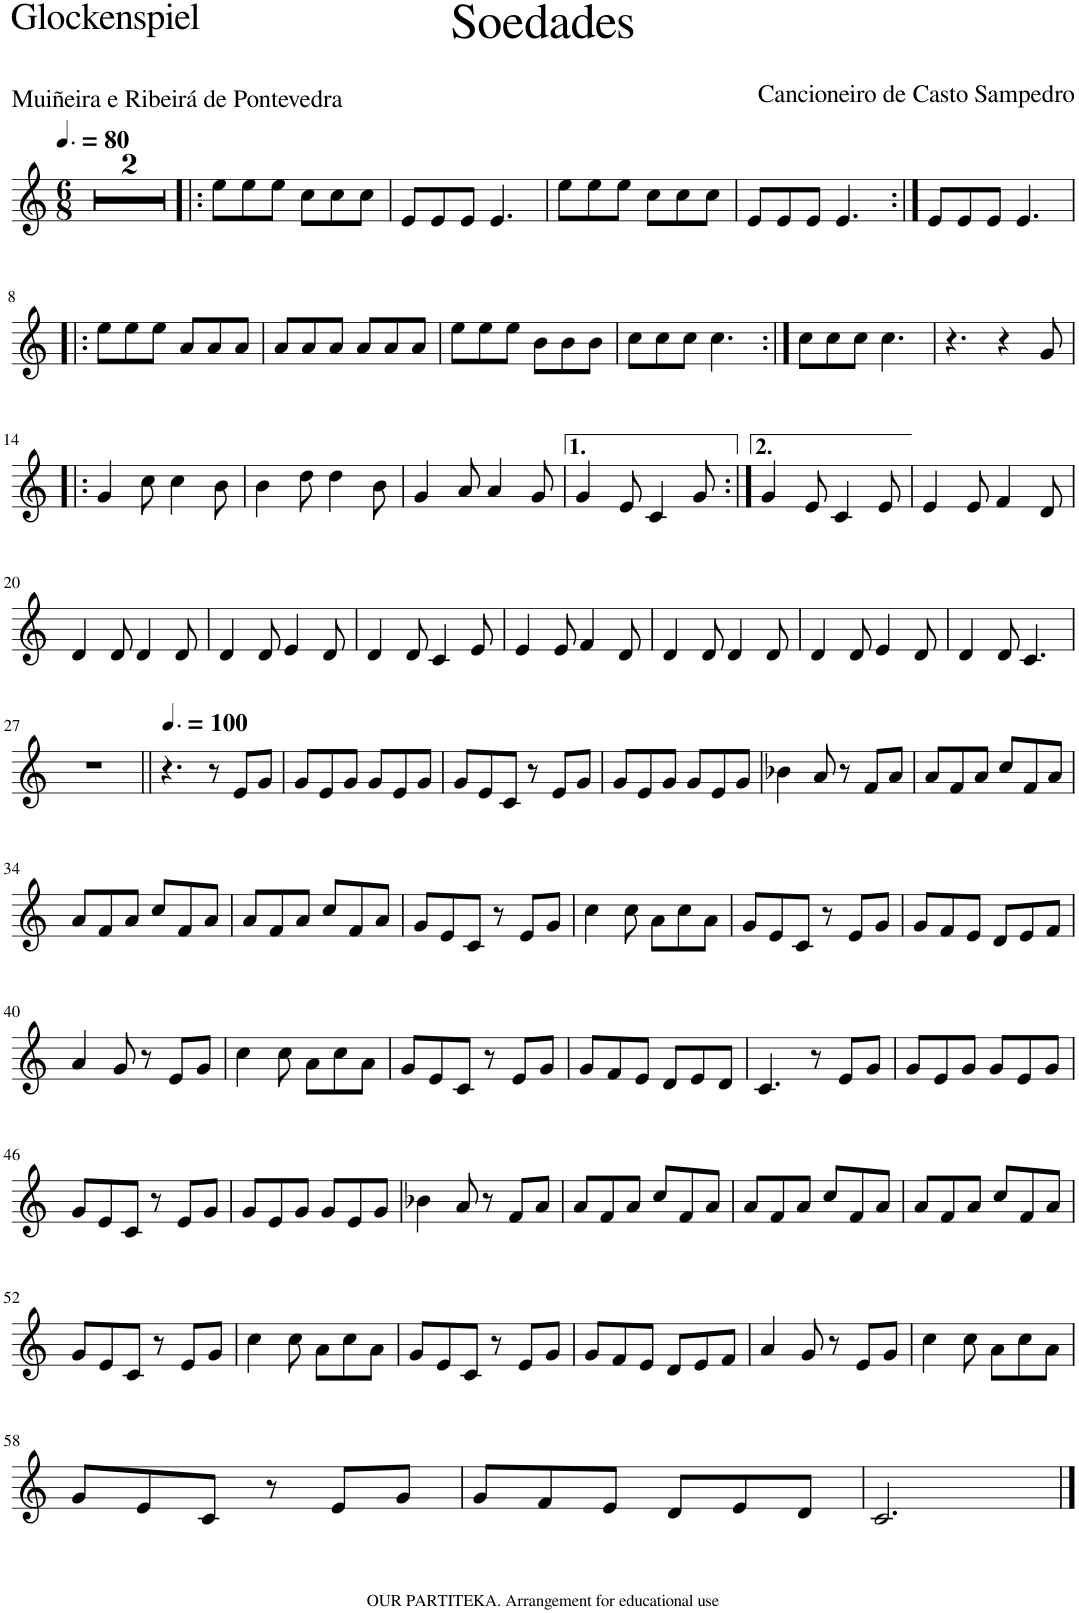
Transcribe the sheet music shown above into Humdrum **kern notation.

**kern
*part1
*staff1
*I"Glockenspiel
*I'Gl.
*clefG2
*Trd-14c-24
*k[]
*M6/8
*MM120
=1
2.r
=2
2.r
=3!|:
8ee\L
8ee\
8ee\J
8cc\L
8cc\
8cc\J
=4
8e/L
8e/
8e/J
4.e/
=5
8ee\L
8ee\
8ee\J
8cc\L
8cc\
8cc\J
=6
8e/L
8e/
8e/J
4.e/
=7:|!
8e/L
8e/
8e/J
4.e/
!!LO:LB:g=z
=8!|:
8ee\L
8ee\
8ee\J
8a/L
8a/
8a/J
=9
8a/L
8a/
8a/J
8a/L
8a/
8a/J
=10
8ee\L
8ee\
8ee\J
8b\L
8b\
8b\J
=11
8cc\L
8cc\
8cc\J
4.cc\
=12:|!
8cc\L
8cc\
8cc\J
4.cc\
=13
4.r
4r
8g/
!!LO:LB:g=z
=14!|:
4g/
8cc\
4cc\
8b\
=15
4b\
8dd\
4dd\
8b\
=16
4g/
8a/
4a/
8g/
=17
4g/
8e/
4c/
8g/
=18:|!
4g/
8e/
4c/
8e/
=19
4e/
8e/
4f/
8d/
!!LO:LB:g=z
=20
4d/
8d/
4d/
8d/
=21
4d/
8d/
4e/
8d/
=22
4d/
8d/
4c/
8e/
=23
4e/
8e/
4f/
8d/
=24
4d/
8d/
4d/
8d/
=25
4d/
8d/
4e/
8d/
=26
4d/
8d/
4.c/
!!LO:LB:g=z
=27
2.r
=28||
*MM150
4.r
8r
8e/L
8g/J
=29
8g/L
8e/
8g/J
8g/L
8e/
8g/J
=30
8g/L
8e/
8c/J
8r
8e/L
8g/J
=31
8g/L
8e/
8g/J
8g/L
8e/
8g/J
=32
4b-X\
8a/
8r
8f/L
8a/J
=33
8a/L
8f/
8a/J
8cc/L
8f/
8a/J
!!LO:LB:g=z
=34
8a/L
8f/
8a/J
8cc/L
8f/
8a/J
=35
8a/L
8f/
8a/J
8cc/L
8f/
8a/J
=36
8g/L
8e/
8c/J
8r
8e/L
8g/J
=37
4cc\
8cc\
8a\L
8cc\
8a\J
=38
8g/L
8e/
8c/J
8r
8e/L
8g/J
=39
8g/L
8f/
8e/J
8d/L
8e/
8f/J
!!LO:LB:g=z
=40
4a/
8g/
8r
8e/L
8g/J
=41
4cc\
8cc\
8a\L
8cc\
8a\J
=42
8g/L
8e/
8c/J
8r
8e/L
8g/J
=43
8g/L
8f/
8e/J
8d/L
8e/
8d/J
=44
4.c/
8r
8e/L
8g/J
=45
8g/L
8e/
8g/J
8g/L
8e/
8g/J
!!LO:LB:g=z
=46
8g/L
8e/
8c/J
8r
8e/L
8g/J
=47
8g/L
8e/
8g/J
8g/L
8e/
8g/J
=48
4b-X\
8a/
8r
8f/L
8a/J
=49
8a/L
8f/
8a/J
8cc/L
8f/
8a/J
=50
8a/L
8f/
8a/J
8cc/L
8f/
8a/J
=51
8a/L
8f/
8a/J
8cc/L
8f/
8a/J
!!LO:LB:g=z
=52
8g/L
8e/
8c/J
8r
8e/L
8g/J
=53
4cc\
8cc\
8a\L
8cc\
8a\J
=54
8g/L
8e/
8c/J
8r
8e/L
8g/J
=55
8g/L
8f/
8e/J
8d/L
8e/
8f/J
=56
4a/
8g/
8r
8e/L
8g/J
=57
4cc\
8cc\
8a\L
8cc\
8a\J
!!LO:LB:g=z
=58
8g/L
8e/
8c/J
8r
8e/L
8g/J
=59
8g/L
8f/
8e/J
8d/L
8e/
8d/J
=
*-
